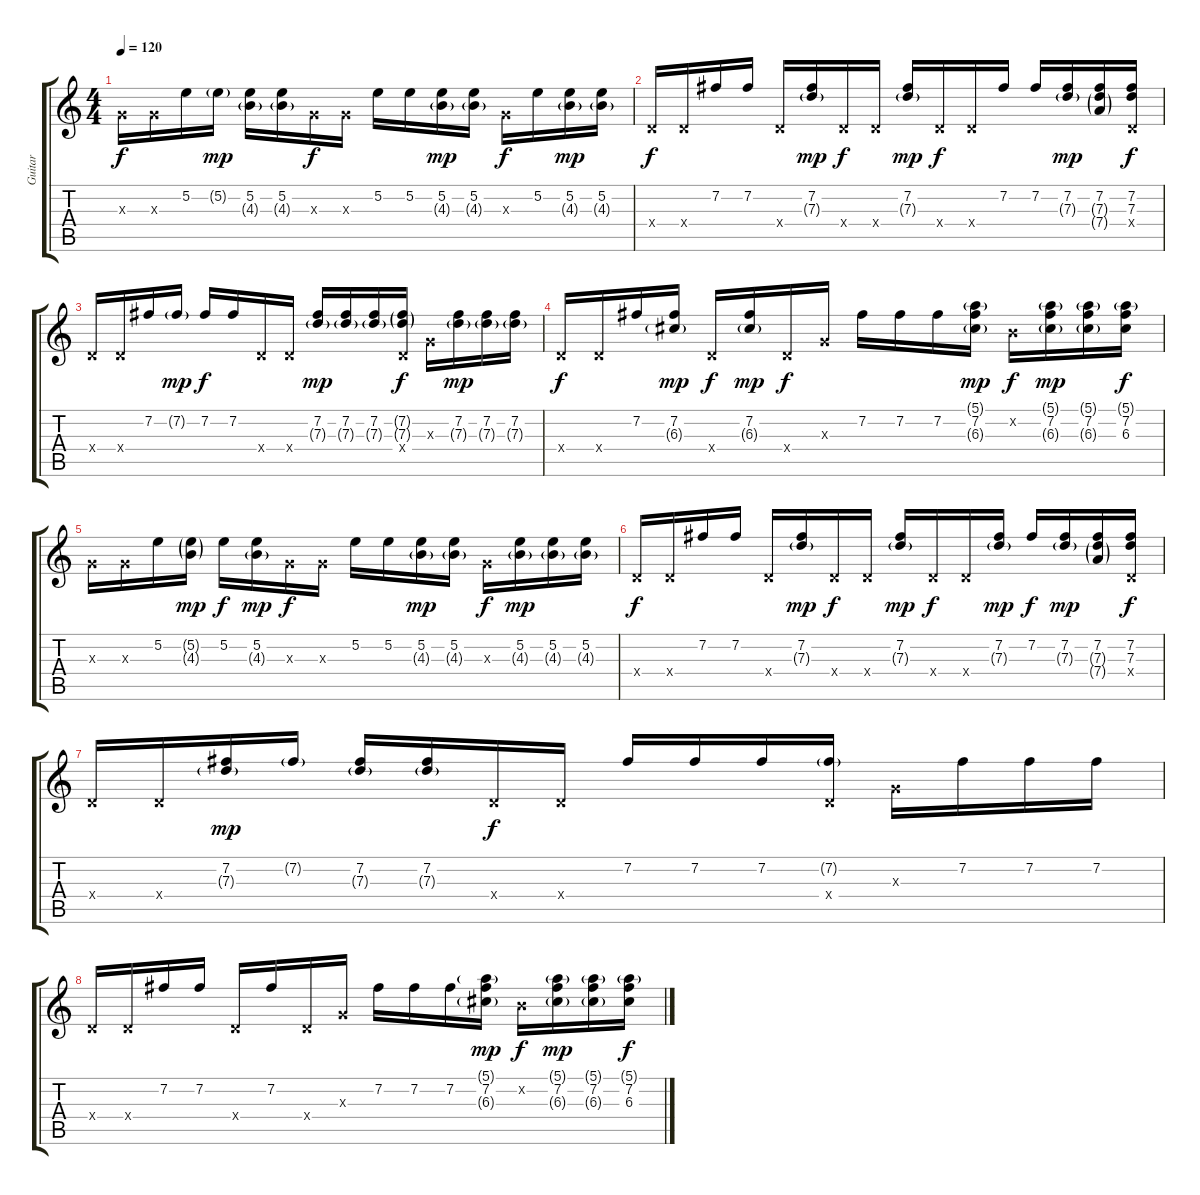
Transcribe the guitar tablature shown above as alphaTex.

\track ("Guitar" "Guitar") {instrument electricguitarclean}
\staff {score tabs}
\tuning (E4 B3 G3 D3 A2 E2) {hide}
\ts (4 4)
\tempo 120
\clef g2
\ks c
0.3{x}.16{dy f} 0.3{x}.16 5.2.16 5.2{g}.16{dy mp} (5.2 4.3{g}).16 (5.2 4.3{g}).16 0.3{x}.16{dy f} 0.3{x}.16 5.2.16 5.2.16 (5.2 4.3{g}).16{dy mp} (5.2 4.3{g}).16 0.3{x}.16{dy f} 5.2.16 (5.2 4.3{g}).16{dy mp} (5.2 4.3{g}).16 |
0.4{x}.16{dy f} 0.4{x}.16 7.2.16 7.2.16 0.4{x}.16 (7.2 7.3{g}).16{dy mp} 0.4{x}.16{dy f} 0.4{x}.16 (7.2 7.3{g}).16{dy mp} 0.4{x}.16{dy f} 0.4{x}.16 7.2.16 7.2.16 (7.2 7.3{g}).16{dy mp} (7.2 7.3{g} 7.4{g}).16 (7.2 7.3 0.4{x}).16{dy f} |
0.4{x}.16 0.4{x}.16 7.2.16 7.2{g}.16{dy mp} 7.2.16{dy f} 7.2.16 0.4{x}.16 0.4{x}.16 (7.2 7.3{g}).16{dy mp} (7.2 7.3{g}).16 (7.2 7.3{g}).16 (7.2{g} 7.3{g} 0.4{x}).16{dy f} 0.3{x}.16 (7.2 7.3{g}).16{dy mp} (7.2 7.3{g}).16 (7.2 7.3{g}).16 |
0.4{x}.16{dy f} 0.4{x}.16 7.2.16 (7.2 6.3{g}).16{dy mp} 0.4{x}.16{dy f} (7.2 6.3{g}).16{dy mp} 0.4{x}.16{dy f} 0.3{x}.16 7.2.16 7.2.16 7.2.16 (5.1{g} 7.2 6.3{g}).16{dy mp} 0.2{x}.16{dy f} (5.1{g} 7.2 6.3{g}).16{dy mp} (5.1{g} 7.2 6.3{g}).16 (5.1{g} 7.2 6.3).16{dy f} |
0.3{x}.16 0.3{x}.16 5.2.16 (5.2{g} 4.3{g}).16{dy mp} 5.2.16{dy f} (5.2 4.3{g}).16{dy mp} 0.3{x}.16{dy f} 0.3{x}.16 5.2.16 5.2.16 (5.2 4.3{g}).16{dy mp} (5.2 4.3{g}).16 0.3{x}.16{dy f} (5.2 4.3{g}).16{dy mp} (5.2 4.3{g}).16 (5.2 4.3{g}).16 |
0.4{x}.16{dy f} 0.4{x}.16 7.2.16 7.2.16 0.4{x}.16 (7.2 7.3{g}).16{dy mp} 0.4{x}.16{dy f} 0.4{x}.16 (7.2 7.3{g}).16{dy mp} 0.4{x}.16{dy f} 0.4{x}.16 (7.2 7.3{g}).16{dy mp} 7.2.16{dy f} (7.2 7.3{g}).16{dy mp} (7.2 7.3{g} 7.4{g}).16 (7.2 7.3 0.4{x}).16{dy f} |
0.4{x}.16 0.4{x}.16 (7.2 7.3{g}).16{dy mp} 7.2{g}.16 (7.2 7.3{g}).16 (7.2 7.3{g}).16 0.4{x}.16{dy f} 0.4{x}.16 7.2.16 7.2.16 7.2.16 (7.2{g} 0.4{x}).16 0.3{x}.16 7.2.16 7.2.16 7.2.16 |
0.4{x}.16 0.4{x}.16 7.2.16 7.2.16 0.4{x}.16 7.2.16 0.4{x}.16 0.3{x}.16 7.2.16 7.2.16 7.2.16 (5.1{g} 7.2 6.3{g}).16{dy mp} 0.2{x}.16{dy f} (5.1{g} 7.2 6.3{g}).16{dy mp} (5.1{g} 7.2 6.3{g}).16 (5.1{g} 7.2 6.3).16{dy f}
